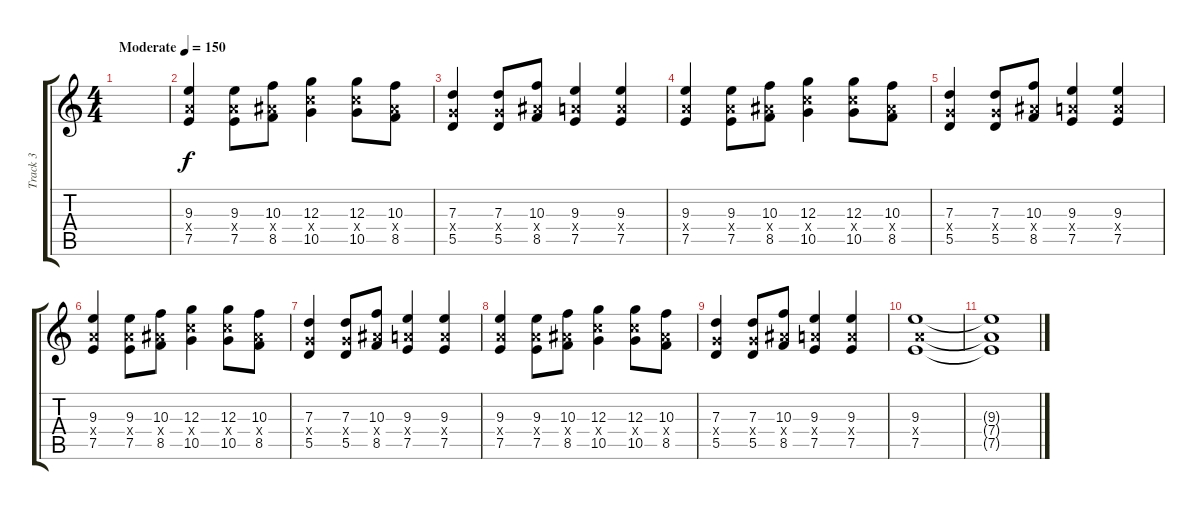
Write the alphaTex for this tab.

\track ("Track 3" "Track 3") {instrument overdrivenguitar}
\staff {score tabs}
\tuning (E4 B3 G3 D3 A2 D2) {hide}
\ts (4 4)
\tempo (150 "Moderate")
\clef g2
\ks c
|
(9.3 7.4{x} 7.5).4 (9.3 7.4{x} 7.5).8 (10.3 8.4{x} 8.5).8 (12.3 10.4{x} 10.5).4 (12.3 10.4{x} 10.5).8 (10.3 8.4{x} 8.5).8 |
(7.3 5.4{x} 5.5).4 (7.3 5.4{x} 5.5).8 (10.3 8.4{x} 8.5).8 (9.3 7.4{x} 7.5).4 (9.3 7.4{x} 7.5).4 |
(9.3 7.4{x} 7.5).4 (9.3 7.4{x} 7.5).8 (10.3 8.4{x} 8.5).8 (12.3 10.4{x} 10.5).4 (12.3 10.4{x} 10.5).8 (10.3 8.4{x} 8.5).8 |
(7.3 5.4{x} 5.5).4 (7.3 5.4{x} 5.5).8 (10.3 8.4{x} 8.5).8 (9.3 7.4{x} 7.5).4 (9.3 7.4{x} 7.5).4 |
(9.3 7.4{x} 7.5).4 (9.3 7.4{x} 7.5).8 (10.3 8.4{x} 8.5).8 (12.3 10.4{x} 10.5).4 (12.3 10.4{x} 10.5).8 (10.3 8.4{x} 8.5).8 |
(7.3 5.4{x} 5.5).4 (7.3 5.4{x} 5.5).8 (10.3 8.4{x} 8.5).8 (9.3 7.4{x} 7.5).4 (9.3 7.4{x} 7.5).4 |
(9.3 7.4{x} 7.5).4 (9.3 7.4{x} 7.5).8 (10.3 8.4{x} 8.5).8 (12.3 10.4{x} 10.5).4 (12.3 10.4{x} 10.5).8 (10.3 8.4{x} 8.5).8 |
(7.3 5.4{x} 5.5).4 (7.3 5.4{x} 5.5).8 (10.3 8.4{x} 8.5).8 (9.3 7.4{x} 7.5).4 (9.3 7.4{x} 7.5).4 |
(9.3 7.4{x} 7.5).1 |
(9.3{t} 7.4{t} 7.5{t}).1
